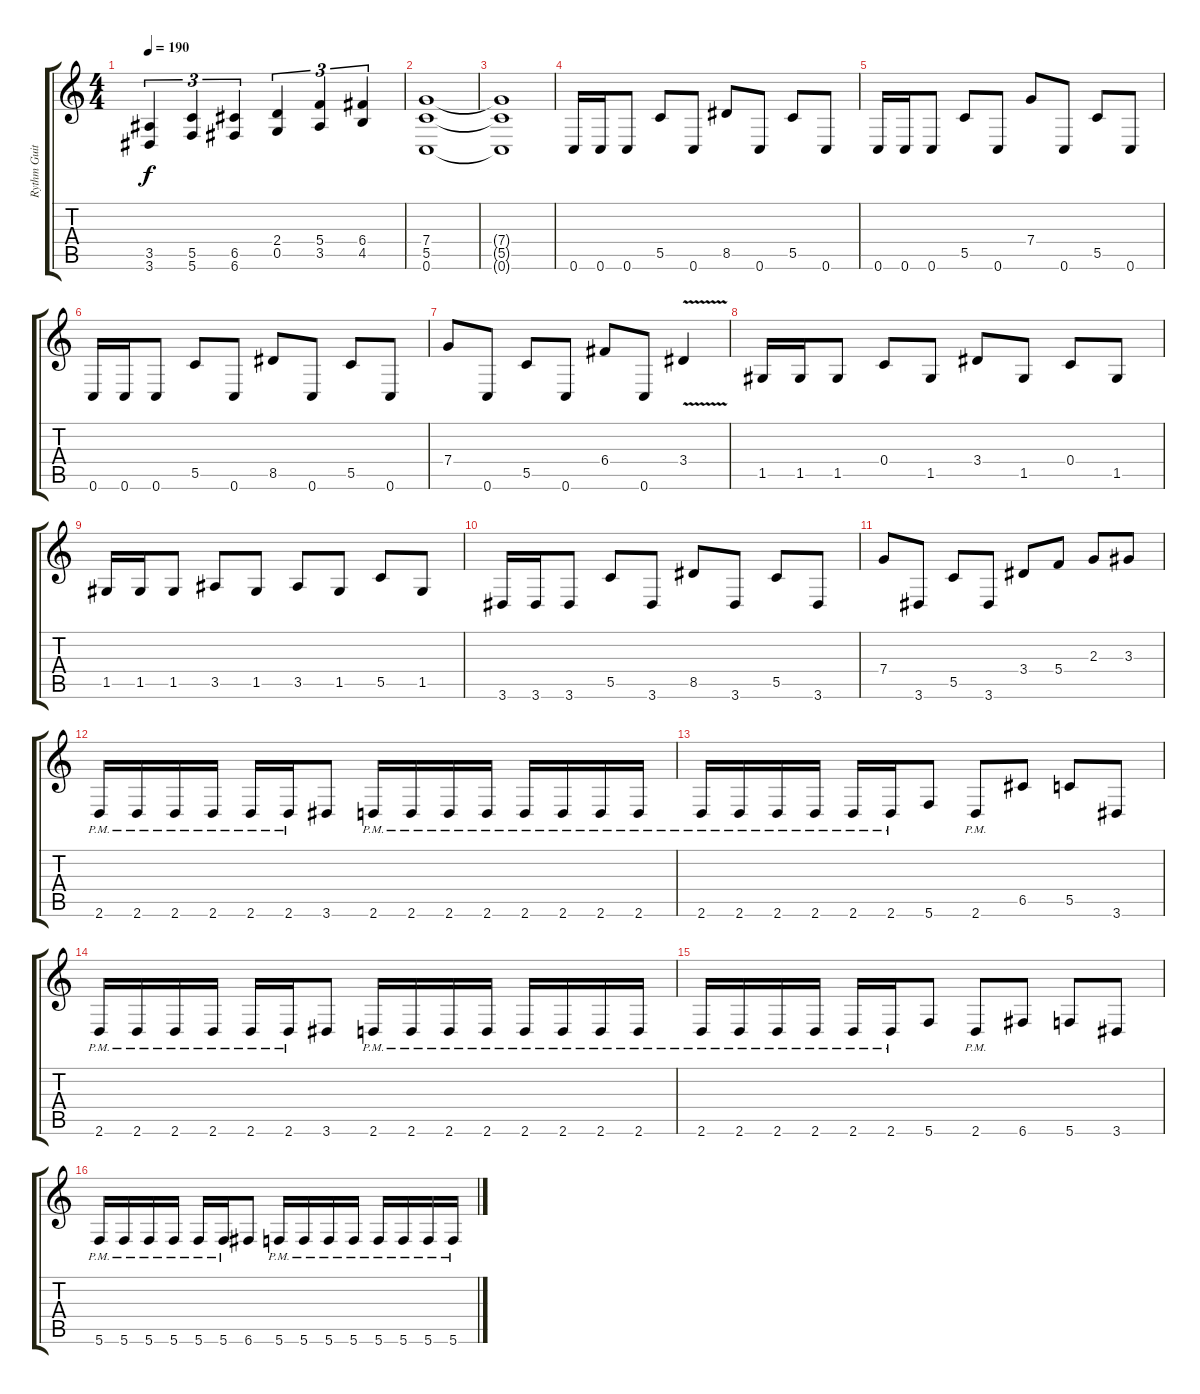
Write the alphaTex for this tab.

\track ("Rythm Guitar" "Rythm Guit") {instrument distortionguitar}
\staff {score tabs}
\tuning (D4 A3 F3 C3 G2 C2) {hide}
\ts (4 4)
\tempo 190
\clef g2
\ks c
(3.5 3.6).4{tu (3 2) dy f} (5.5 5.6).4{tu (3 2)} (6.5 6.6).4{tu (3 2)} (2.4 0.5).4{tu (3 2)} (5.4 3.5).4{tu (3 2)} (6.4 4.5).4{tu (3 2)} |
(7.4 5.5 0.6).1 |
(7.4{t} 5.5{t} 0.6{t}).1 |
0.6.16 0.6.16 0.6.8 5.5.8 0.6.8 8.5.8 0.6.8 5.5.8 0.6.8 |
0.6.16 0.6.16 0.6.8 5.5.8 0.6.8 7.4.8 0.6.8 5.5.8 0.6.8 |
0.6.16 0.6.16 0.6.8 5.5.8 0.6.8 8.5.8 0.6.8 5.5.8 0.6.8 |
7.4.8 0.6.8 5.5.8 0.6.8 6.4.8 0.6.8 3.4{v}.4 |
1.5.16 1.5.16 1.5.8 0.4.8 1.5.8 3.4.8 1.5.8 0.4.8 1.5.8 |
1.5.16 1.5.16 1.5.8 3.5.8 1.5.8 3.5.8 1.5.8 5.5.8 1.5.8 |
3.6.16 3.6.16 3.6.8 5.5.8 3.6.8 8.5.8 3.6.8 5.5.8 3.6.8 |
7.4.8 3.6.8 5.5.8 3.6.8 3.4.8 5.4.8 2.3.8 3.3.8 |
2.6{pm}.16 2.6{pm}.16 2.6{pm}.16 2.6{pm}.16 2.6{pm}.16 2.6{pm}.16 3.6.8 2.6{pm}.16 2.6{pm}.16 2.6{pm}.16 2.6{pm}.16 2.6{pm}.16 2.6{pm}.16 2.6{pm}.16 2.6{pm}.16 |
2.6{pm}.16 2.6{pm}.16 2.6{pm}.16 2.6{pm}.16 2.6{pm}.16 2.6{pm}.16 5.6.8 2.6{pm}.8 6.5.8 5.5.8 3.6.8 |
2.6{pm}.16 2.6{pm}.16 2.6{pm}.16 2.6{pm}.16 2.6{pm}.16 2.6{pm}.16 3.6.8 2.6{pm}.16 2.6{pm}.16 2.6{pm}.16 2.6{pm}.16 2.6{pm}.16 2.6{pm}.16 2.6{pm}.16 2.6{pm}.16 |
2.6{pm}.16 2.6{pm}.16 2.6{pm}.16 2.6{pm}.16 2.6{pm}.16 2.6{pm}.16 5.6.8 2.6{pm}.8 6.6.8 5.6.8 3.6.8 |
5.6{pm}.16 5.6{pm}.16 5.6{pm}.16 5.6{pm}.16 5.6{pm}.16 5.6{pm}.16 6.6.8 5.6{pm}.16 5.6{pm}.16 5.6{pm}.16 5.6{pm}.16 5.6{pm}.16 5.6{pm}.16 5.6{pm}.16 5.6{pm}.16
